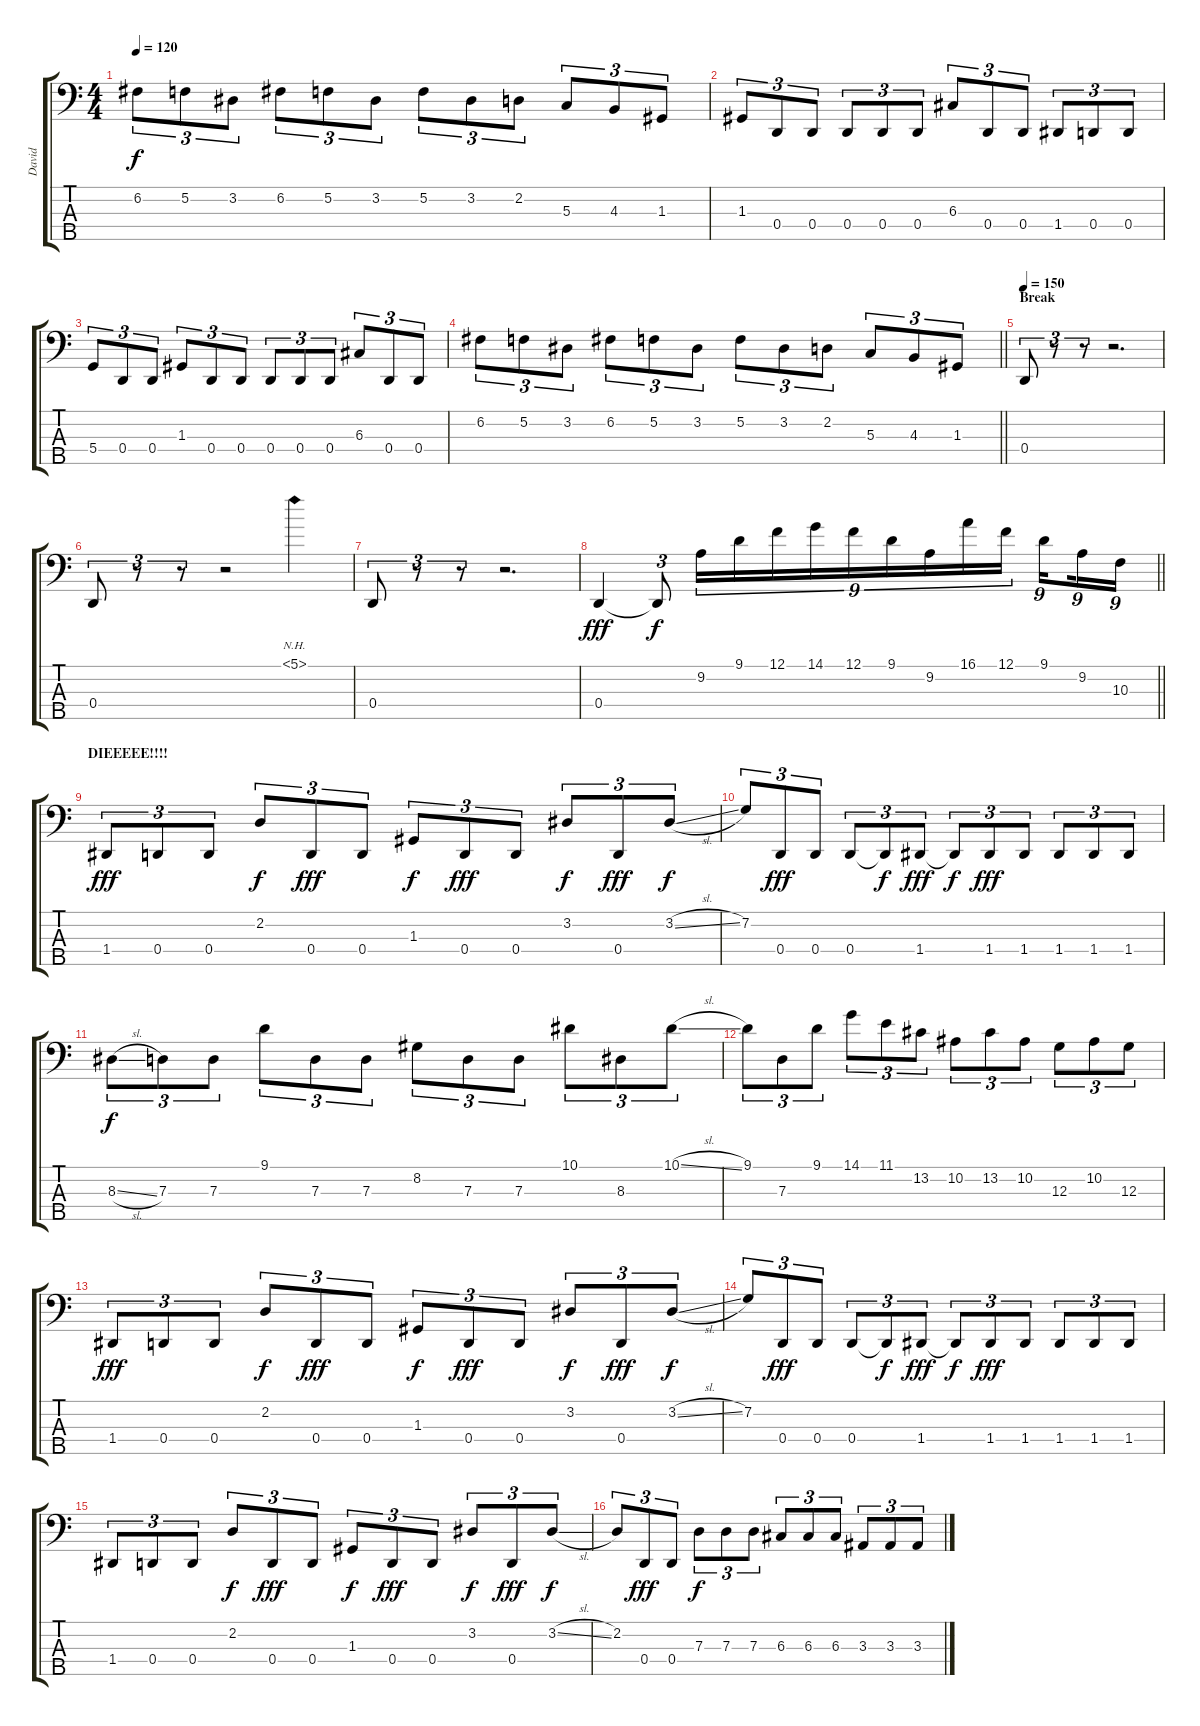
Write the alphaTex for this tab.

\track ("David" "David") {instrument slapbass1}
\staff {score tabs}
\tuning (F2 C2 G1 D1 A0) {hide}
\ts (4 4)
\tempo 120
\clef f4
\ks c
6.2.8{tu (3 2) dy f} 5.2.8{tu (3 2)} 3.2.8{tu (3 2)} 6.2.8{tu (3 2)} 5.2.8{tu (3 2)} 3.2.8{tu (3 2)} 5.2.8{tu (3 2)} 3.2.8{tu (3 2)} 2.2.8{tu (3 2)} 5.3.8{tu (3 2)} 4.3.8{tu (3 2)} 1.3.8{tu (3 2)} |
1.3.8{tu (3 2)} 0.4.8{tu (3 2)} 0.4.8{tu (3 2)} 0.4.8{tu (3 2)} 0.4.8{tu (3 2)} 0.4.8{tu (3 2)} 6.3.8{tu (3 2)} 0.4.8{tu (3 2)} 0.4.8{tu (3 2)} 1.4.8{tu (3 2)} 0.4.8{tu (3 2)} 0.4.8{tu (3 2)} |
5.4.8{tu (3 2)} 0.4.8{tu (3 2)} 0.4.8{tu (3 2)} 1.3.8{tu (3 2)} 0.4.8{tu (3 2)} 0.4.8{tu (3 2)} 0.4.8{tu (3 2)} 0.4.8{tu (3 2)} 0.4.8{tu (3 2)} 6.3.8{tu (3 2)} 0.4.8{tu (3 2)} 0.4.8{tu (3 2)} |
\barLineRight lightlight
6.2.8{tu (3 2)} 5.2.8{tu (3 2)} 3.2.8{tu (3 2)} 6.2.8{tu (3 2)} 5.2.8{tu (3 2)} 3.2.8{tu (3 2)} 5.2.8{tu (3 2)} 3.2.8{tu (3 2)} 2.2.8{tu (3 2)} 5.3.8{tu (3 2)} 4.3.8{tu (3 2)} 1.3.8{tu (3 2)} |
\section ("" "Break")
\tempo 150
0.4.8{tu (3 2)} r.8{tu (3 2)} r.8{tu (3 2)} r.2{d} |
0.4.8{tu (3 2)} r.8{tu (3 2)} r.8{tu (3 2)} r.2 5.1{nh}.4 |
0.4.8{tu (3 2)} r.8{tu (3 2)} r.8{tu (3 2)} r.2{d} |
\barLineRight lightlight
0.4.4{dy fff} 0.4{t}.8{tu (3 2) dy f} 9.2.16{tu (9 8)} 9.1.16{tu (9 8)} 12.1.16{tu (9 8)} 14.1.16{tu (9 8)} 12.1.16{tu (9 8)} 9.1.16{tu (9 8)} 9.2.16{tu (9 8)} 16.1.16{tu (9 8)} 12.1.16{tu (9 8)} 9.1.16{tu (9 8) beam splitsecondary} 9.2.16{tu (9 8)} 10.3.16{tu (9 8)} |
\section ("" "DIEEEEE!!!!")
1.4.8{tu (3 2) dy fff} 0.4.8{tu (3 2)} 0.4.8{tu (3 2)} 2.2.8{tu (3 2) dy f} 0.4.8{tu (3 2) dy fff} 0.4.8{tu (3 2)} 1.3.8{tu (3 2) dy f} 0.4.8{tu (3 2) dy fff} 0.4.8{tu (3 2)} 3.2.8{tu (3 2) dy f} 0.4.8{tu (3 2) dy fff} 3.2{sl}.8{tu (3 2) dy f} |
7.2.8{tu (3 2)} 0.4.8{tu (3 2) dy fff} 0.4.8{tu (3 2)} 0.4.8{tu (3 2)} 0.4{t}.8{tu (3 2) dy f} 1.4.8{tu (3 2) dy fff} 1.4{t}.8{tu (3 2) dy f} 1.4.8{tu (3 2) dy fff} 1.4.8{tu (3 2)} 1.4.8{tu (3 2)} 1.4.8{tu (3 2)} 1.4.8{tu (3 2)} |
8.3{sl}.8{tu (3 2) dy f} 7.3.8{tu (3 2)} 7.3.8{tu (3 2)} 9.1.8{tu (3 2)} 7.3.8{tu (3 2)} 7.3.8{tu (3 2)} 8.2.8{tu (3 2)} 7.3.8{tu (3 2)} 7.3.8{tu (3 2)} 10.1.8{tu (3 2)} 8.3.8{tu (3 2)} 10.1{sl}.8{tu (3 2)} |
9.1.8{tu (3 2)} 7.3.8{tu (3 2)} 9.1.8{tu (3 2)} 14.1.8{tu (3 2)} 11.1.8{tu (3 2)} 13.2.8{tu (3 2)} 10.2.8{tu (3 2)} 13.2.8{tu (3 2)} 10.2.8{tu (3 2)} 12.3.8{tu (3 2)} 10.2.8{tu (3 2)} 12.3.8{tu (3 2)} |
1.4.8{tu (3 2) dy fff} 0.4.8{tu (3 2)} 0.4.8{tu (3 2)} 2.2.8{tu (3 2) dy f} 0.4.8{tu (3 2) dy fff} 0.4.8{tu (3 2)} 1.3.8{tu (3 2) dy f} 0.4.8{tu (3 2) dy fff} 0.4.8{tu (3 2)} 3.2.8{tu (3 2) dy f} 0.4.8{tu (3 2) dy fff} 3.2{sl}.8{tu (3 2) dy f} |
7.2.8{tu (3 2)} 0.4.8{tu (3 2) dy fff} 0.4.8{tu (3 2)} 0.4.8{tu (3 2)} 0.4{t}.8{tu (3 2) dy f} 1.4.8{tu (3 2) dy fff} 1.4{t}.8{tu (3 2) dy f} 1.4.8{tu (3 2) dy fff} 1.4.8{tu (3 2)} 1.4.8{tu (3 2)} 1.4.8{tu (3 2)} 1.4.8{tu (3 2)} |
1.4.8{tu (3 2)} 0.4.8{tu (3 2)} 0.4.8{tu (3 2)} 2.2.8{tu (3 2) dy f} 0.4.8{tu (3 2) dy fff} 0.4.8{tu (3 2)} 1.3.8{tu (3 2) dy f} 0.4.8{tu (3 2) dy fff} 0.4.8{tu (3 2)} 3.2.8{tu (3 2) dy f} 0.4.8{tu (3 2) dy fff} 3.2{sl}.8{tu (3 2) dy f} |
2.2.8{tu (3 2)} 0.4.8{tu (3 2) dy fff} 0.4.8{tu (3 2)} 7.3.8{tu (3 2) dy f} 7.3.8{tu (3 2)} 7.3.8{tu (3 2)} 6.3.8{tu (3 2)} 6.3.8{tu (3 2)} 6.3.8{tu (3 2)} 3.3.8{tu (3 2)} 3.3.8{tu (3 2)} 3.3.8{tu (3 2)}
